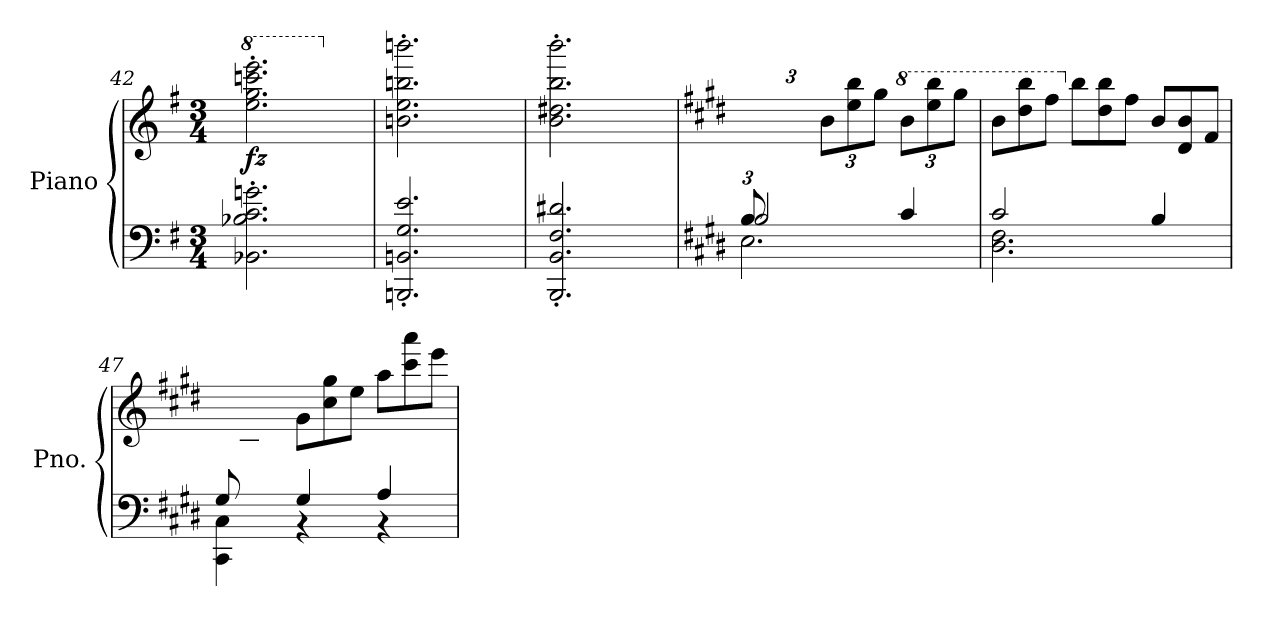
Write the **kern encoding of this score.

**kern	**kern	**dynam
*part1	*part1	*part1
*staff2	*staff1	*staff1/2
*I"Piano	*	*
*I'Pno.	*	*
*clefF4	*clefG2	*
*k[f#]	*k[f#]	*
*M3/4	*M3/4	*
*	*8va	*
=42	=42	=42
!	!	!LO:DY:b
*	*^	*
2.BB-X\' 2.B-X\' 2.c\' 2.gn\'	2.eee\' 2.ggg\' 2.ccccn\' 2.eeee\'	2ryy	fz
*	*MM45	*	*
.	.	4ryy	.
=43	=43	=43	=43
*	*X8va	*	*
*	*MM142	*	*
2.BBBn/' 2.BBn/' 2.G/' 2.e/'	2.bn\' 2.ee\' 2.bbn\' 2.bbbn\'	2ryy	.
*	*MM45	*	*
.	.	4ryy	.
=44	=44	=44	=44
*	*MM142	*	*
2.BBB/' 2.BB/' 2.F#/' 2.d#X/'	2.b\' 2.dd#X\' 2.bb\' 2.bbb\'	2ryy	.
*	*MM26	*	*
.	.	4ryy	.
*	*v	*v	*
=45	=45	=45
*k[f#c#g#d#]	*k[f#c#g#d#]	*
*Xbrackettup	*	*
*	*^	*
!	!LO:TX:a:B:t=Più Lento	!	!
!	!LO:TX:a:i:t=leggiero	!	!
!	!LO:TX:b:i:t=ben tenuto	!	!
!LO:N:head=open	!	!	!
*^	*	*	*
*	*^	*v	*v	*
(>12B/L	2B/	2.E\	12ryy	.
3%2ryy	.	.	12e/ 12b/	.
.	.	.	12g#/J	.
*	*	*	*Xbrackettup	*
.	.	.	12b\L	.
.	.	.	12ee\ 12bb\	.
.	.	.	12gg#\J	.
*	*	*	*8va	*
.	4c#/	.	12bb\L	.
.	.	.	12eee\ 12bbb\	.
.	.	.	12ggg#\J	.
*	*v	*v	*	*
=46	=46	=46	=46
*	*	*Xtuplet	*
2c#/	2.D#\ 2.F#\	12bb\L	.
.	.	12ddd#\ 12bbb\	.
.	.	12fff#\J	.
*	*	*X8va	*
.	.	12bb\L	.
.	.	12dd#\ 12bb\	.
.	.	12ff#\J	.
4B/	.	12b/L	.
.	.	12d#/ 12b/	.
.	.	12f#/J)	.
*v	*v	*	*
=47	=47	=47
*Xtuplet	*	*
*^	*	*
*	*^	*	*
12G#/L	4rAyy	4CC#\ 4C#\	12ryy	.
3%2ryy	.	.	12c#/ 12g#/	.
.	.	.	12e/J	.
.	4G#/	4r	12g#\L	.
.	.	.	12cc#\ 12gg#\	.
.	.	.	12ee\J	.
.	4A/	4r	12aa\L	.
.	.	.	12ccc#\ 12aaa\	.
.	.	.	12eee\J	.
*v	*v	*v	*	*
=	=	=
*-	*-	*-
